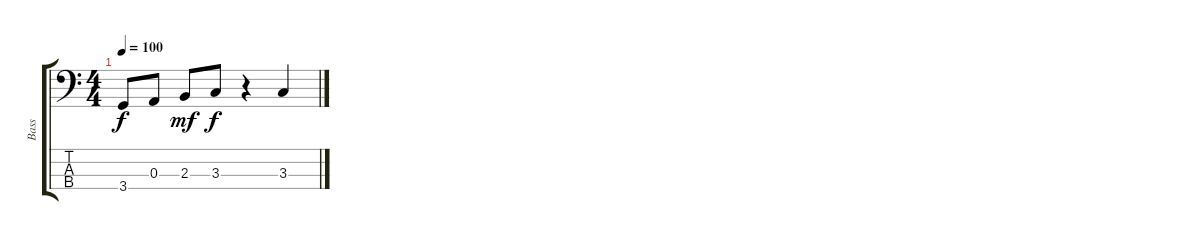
\track ("Bass" "Bass") {instrument fretlessbass}
\staff {score tabs}
\tuning (G2 D2 A1 E1) {hide}
\ts (4 4)
\tempo 100
\clef f4
\ks c
3.4.8{dy f} 0.3.8 2.3.8{dy mf} 3.3.8{dy f} r.4 3.3.4
